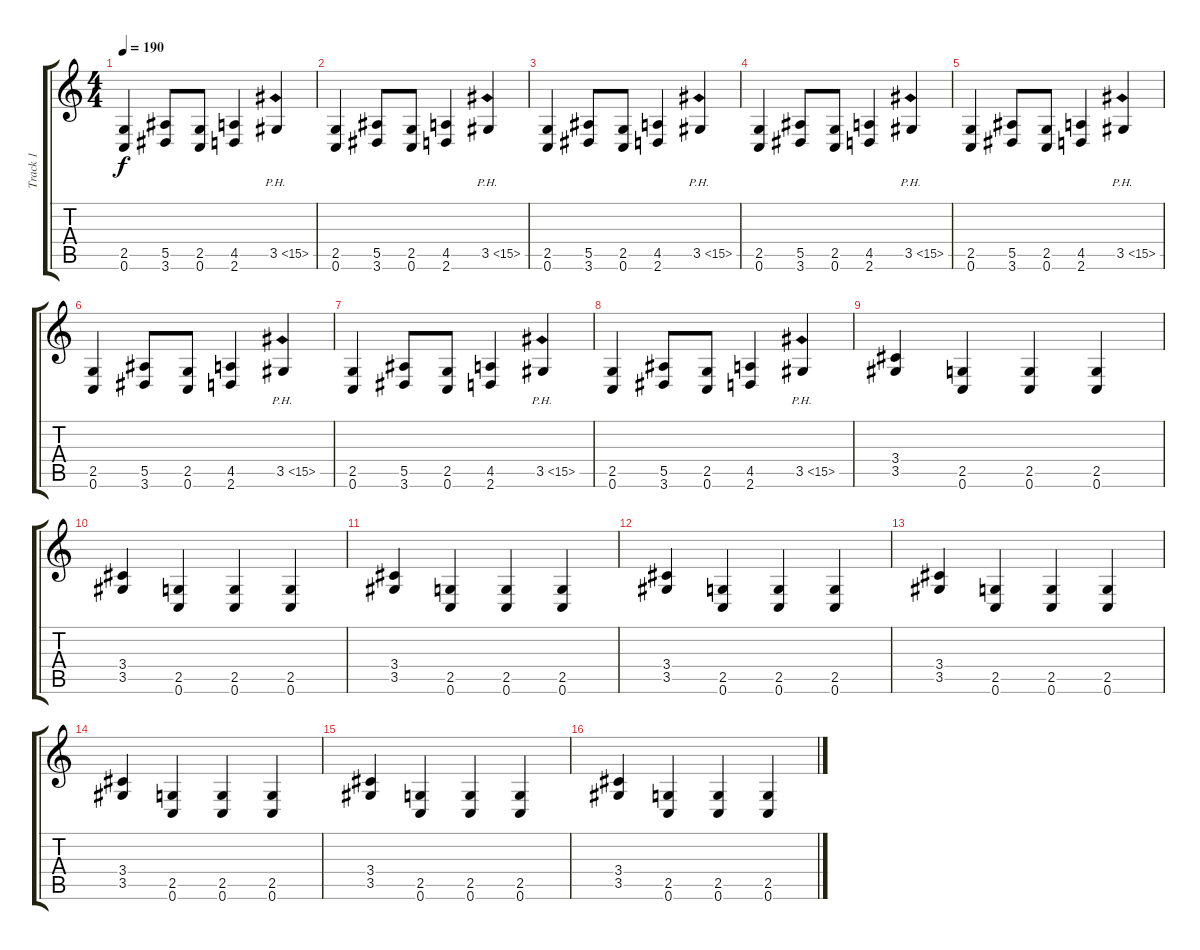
\track ("Track 1" "Track 1") {instrument distortionguitar}
\staff {score tabs}
\tuning (C4 G3 Eb3 Bb2 F2 C2) {hide}
\ts (4 4)
\tempo 190
\clef g2
\ks c
(2.5 0.6).4{dy f} (5.5 3.6).8 (2.5 0.6).8 (4.5 2.6).4 3.5{ph 12}.4 |
(2.5 0.6).4 (5.5 3.6).8 (2.5 0.6).8 (4.5 2.6).4 3.5{ph 12}.4 |
(2.5 0.6).4 (5.5 3.6).8 (2.5 0.6).8 (4.5 2.6).4 3.5{ph 12}.4 |
(2.5 0.6).4 (5.5 3.6).8 (2.5 0.6).8 (4.5 2.6).4 3.5{ph 12}.4 |
(2.5 0.6).4 (5.5 3.6).8 (2.5 0.6).8 (4.5 2.6).4 3.5{ph 12}.4 |
(2.5 0.6).4 (5.5 3.6).8 (2.5 0.6).8 (4.5 2.6).4 3.5{ph 12}.4 |
(2.5 0.6).4 (5.5 3.6).8 (2.5 0.6).8 (4.5 2.6).4 3.5{ph 12}.4 |
(2.5 0.6).4 (5.5 3.6).8 (2.5 0.6).8 (4.5 2.6).4 3.5{ph 12}.4 |
(3.4 3.5).4 (2.5 0.6).4 (2.5 0.6).4 (2.5 0.6).4 |
(3.4 3.5).4 (2.5 0.6).4 (2.5 0.6).4 (2.5 0.6).4 |
(3.4 3.5).4 (2.5 0.6).4 (2.5 0.6).4 (2.5 0.6).4 |
(3.4 3.5).4 (2.5 0.6).4 (2.5 0.6).4 (2.5 0.6).4 |
(3.4 3.5).4 (2.5 0.6).4 (2.5 0.6).4 (2.5 0.6).4 |
(3.4 3.5).4 (2.5 0.6).4 (2.5 0.6).4 (2.5 0.6).4 |
(3.4 3.5).4 (2.5 0.6).4 (2.5 0.6).4 (2.5 0.6).4 |
(3.4 3.5).4 (2.5 0.6).4 (2.5 0.6).4 (2.5 0.6).4
